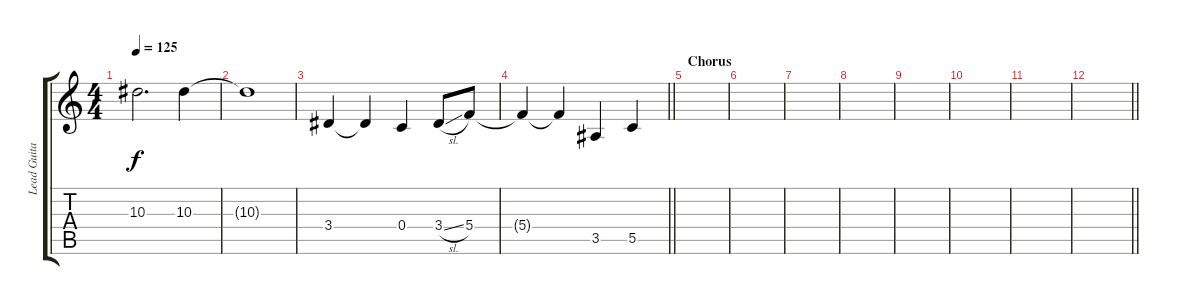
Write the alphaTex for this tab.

\track ("Lead Guitar" "Lead Guita") {instrument electricguitarjazz}
\staff {score tabs}
\tuning (D4 A3 F3 C3 G2 C2) {hide}
\ts (4 4)
\tempo 125
\clef g2
\ks c
10.3.2{d dy f} 10.3.4 |
10.3{t}.1 |
3.4.4 3.4{t}.4 0.4.4 3.4{sl}.8 5.4.8 |
\barLineRight lightlight
5.4{t}.4 5.4{t}.4 3.5.4 5.5.4 |
\section ("" "Chorus")
|
|
|
|
|
|
|
\barLineRight lightlight
